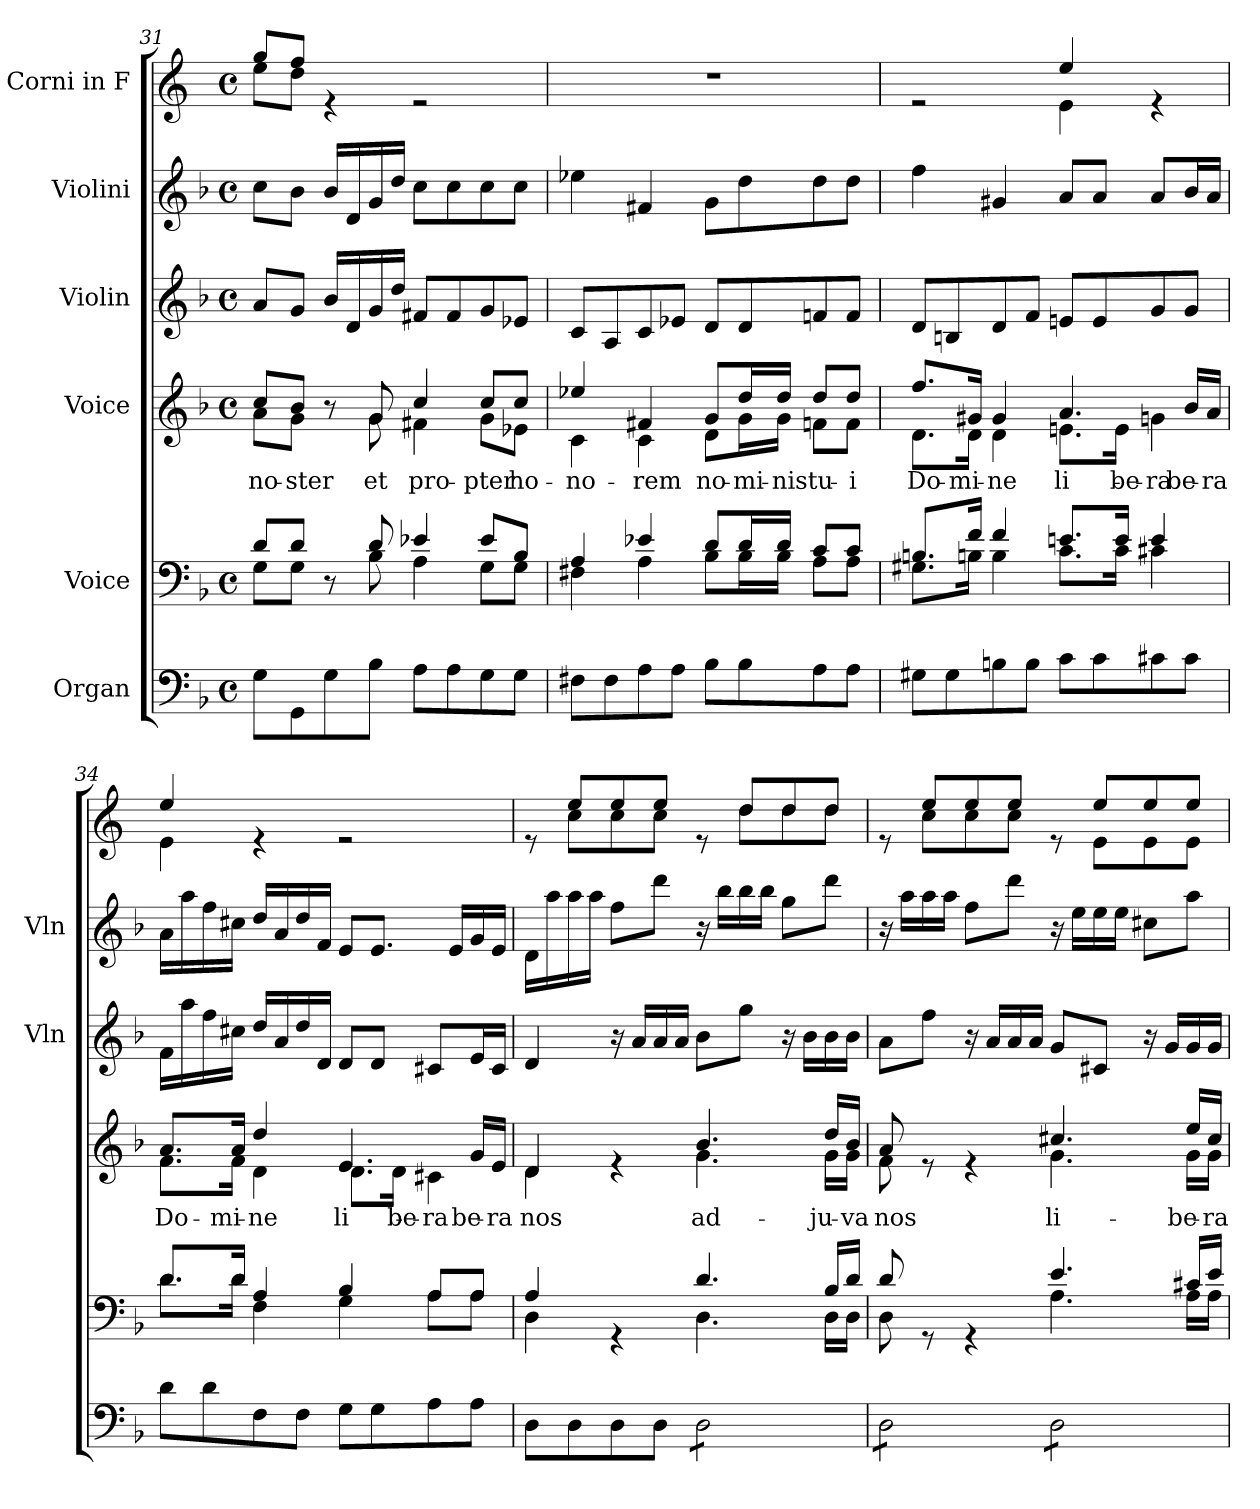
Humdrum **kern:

**kern	**kern	**kern	**text	**kern	**kern	**kern
*part6	*part5	*part4	*part4	*part3	*part2	*part1
*staff6	*staff5	*staff4	*staff4	*staff3	*staff2	*staff1
*I"Organ	*I"Voice	*I"Voice	*	*I"Violin	*I"Violini	*I"Corni in F
*	*	*	*	*I'Vln	*I'Vln	*
*clefF4	*clefF4	*clefG2	*	*clefG2	*clefG2	*clefG2
*	*	*	*	*	*	*ITrd4c7
*k[b-]	*k[b-]	*k[b-]	*	*k[b-]	*k[b-]	*k[b-]
*M4/4	*M4/4	*M4/4	*	*M4/4	*M4/4	*M4/4
*met(c)	*met(c)	*met(c)	*	*met(c)	*met(c)	*met(c)
=31	=31	=31	=31	=31	=31	=31
*	*^	*	*	*	*	*
!	!	!	!	!LO:LY:b	!	!	!
*	*	*	*^	*	*	*	*^
8G\L	8d/L	8G\L	8cc/L	8a\L	no-	8a/L	8cc\L	8cc/L	8a\L
!	!	!	!	!	!LO:LY:b	!	!	!	!
8GG\	8d/J	8G\J	8b-/J	8g\J	-ster	8g/J	8b-\J	8b-/J	8g\J
8G\	8r	8ryy	8r	8ryy	.	16b-/LL	16b-/LL	4re	2.ryy
.	.	.	.	.	.	16d/	16d/	.	.
!	!	!	!	!	!LO:LY:b	!	!	!	!
8B-\J	8d/	8B-\	8g/	8g\	et	16g/	16g/	.	.
.	.	.	.	.	.	16dd/JJ	16dd/JJ	.	.
!	!	!	!	!	!LO:LY:b	!	!	!	!
8A\L	4e-X/	4A\	4cc/	4f#X\	pro-	8f#X/L	8cc\L	2re	.
8A\	.	.	.	.	.	8f#/	8cc\	.	.
!	!	!	!	!	!LO:LY:b	!	!	!	!
8G\	8e-/L	8G\L	8cc/L	8g\L	-pter	8g/	8cc\	.	.
!	!	!	!	!	!LO:LY:b	!	!	!	!
8G\J	8B-/J	8G\J	8cc/J	8e-X\J	ho-	8e-X/J	8cc\J	.	.
*	*	*	*	*	*	*	*	*v	*v
=32	=32	=32	=32	=32	=32	=32	=32	=32
!	!	!	!	!	!LO:LY:b	!	!	!
8F#X\L	4A/	4F#X\	4ee-X/	4c\	-no-	8c/L	4ee-X\	1r
8F#\	.	.	.	.	.	8A/	.	.
!	!	!	!	!	!LO:LY:b	!	!	!
8A\	4e-X/	4A\	4f#X/	4c\	-rem	8c/	4f#X/	.
8A\J	.	.	.	.	.	8e-X/J	.	.
!	!	!	!	!	!LO:LY:b	!	!	!
8B-\L	8d/L	8B-\L	8g/L	8d\L	no-	8d/L	8g\L	.
!	!	!	!	!	!LO:LY:b	!	!	!
8B-\	16d/L	16B-\L	16dd/L	16g\L	-mi-	8d/	8dd\	.
!	!	!	!	!	!LO:LY:b	!	!	!
.	16d/JJ	16B-\JJ	16dd/JJ	16g\JJ	-nis	.	.	.
!	!	!	!	!	!LO:LY:b	!	!	!
8A\	8c/L	8A\L	8dd/L	8fn\L	tu-	8fn/	8dd\	.
!	!	!	!	!	!LO:LY:b	!	!	!
8A\J	8c/J	8A\J	8dd/J	8f\J	-i	8f/J	8dd\J	.
!!LO:LB:g=z
=33	=33	=33	=33	=33	=33	=33	=33	=33
!	!	!	!	!	!LO:LY:b	!	!	!
*	*	*	*	*	*	*	*	*^
8G#X\L	8.Bn/L	8.G#X\L	8.ff/L	8.d\L	Do-	8d/L	4ff\	2re	2ryy
8G#\	.	.	.	.	.	8Bn/	.	.	.
!	!	!	!	!	!LO:LY:b	!	!	!	!
.	16f/Jk	16Bn\Jk	16g#X/Jk	16d\Jk	-mi-	.	.	.	.
!	!	!	!	!	!LO:LY:b	!	!	!	!
8Bn\	4f/	4B\	4g#/	4d\	-ne	8d/	4g#X/	.	.
8B\J	.	.	.	.	.	8f/J	.	.	.
!	!	!	!	!	!LO:LY:b	!	!	!	!
!	!	!	!	!	!LO:LY:b	!	!	!	!
8c\L	8.en/L	8.c\L	4.a/	8.en\L	li-	8en/L	8a/L	4a/	4A\
8c\	.	.	.	.	.	8e/	8a/J	.	.
!	!	!	!	!	!LO:LY:b	!	!	!	!
.	16e/Jk	16c\Jk	.	16e\Jk	-be-	.	.	.	.
!	!	!	!	!	!LO:LY:b	!	!	!	!
8c#X\	4e/	4c#X\	.	4gn\	-ra	8g/	8a/L	4re	4ryy
!	!	!	!	!	!LO:LY:b	!	!	!	!
8c#\J	.	.	16b-/LL	.	-be-	8g/J	16b-/L	.	.
!	!	!	!	!	!LO:LY:b	!	!	!	!
.	.	.	16a/JJ	.	-ra	.	16a/JJ	.	.
=34	=34	=34	=34	=34	=34	=34	=34	=34	=34
!	!	!	!	!	!LO:LY:b	!	!	!	!
8d\L	8.d/L	8.d\L	8.a/L	8.f\L	Do-	16f\LL	16a\LL	4a/	4A\
.	.	.	.	.	.	16aa\	16aa\	.	.
8d\	.	.	.	.	.	16ff\	16ff\	.	.
!	!	!	!	!	!LO:LY:b	!	!	!	!
.	16d/Jk	16d\Jk	16a/Jk	16f\Jk	-mi-	16cc#X\JJ	16cc#X\JJ	.	.
!	!	!	!	!	!LO:LY:b	!	!	!	!
8F\	4A/	4F\	4dd/	4d\	-ne	16dd/LL	16dd/LL	4re	2.ryy
.	.	.	.	.	.	16a/	16a/	.	.
8F\J	.	.	.	.	.	16dd/	16dd/	.	.
.	.	.	.	.	.	16d/JJ	16f/JJ	.	.
!	!	!	!	!	!LO:LY:b	!	!	!	!
!	!	!	!	!	!LO:LY:b	!	!	!	!
8G\L	4B-/	4G\	4.e/	8.d\L	li-	8d/L	8e/L	2re	.
8G\	.	.	.	.	.	8d/J	8.e/J	.	.
!	!	!	!	!	!LO:LY:b	!	!	!	!
.	.	.	.	16d\Jk	-be-	.	.	.	.
!	!	!	!	!	!LO:LY:b	!	!	!	!
8A\	8A/L	8A\L	.	4c#X\	-ra	8c#X/L	.	.	.
.	.	.	.	.	.	.	16e/LL	.	.
!	!	!	!	!	!LO:LY:b	!	!	!	!
8A\J	8A/J	8A\J	16g/LL	.	-be-	16e/L	16g/	.	.
!	!	!	!	!	!LO:LY:b	!	!	!	!
.	.	.	16e/JJ	.	-ra	16c#/JJ	16e/JJ	.	.
=35	=35	=35	=35	=35	=35	=35	=35	=35	=35
!	!	!	!	!	!LO:LY:b	!	!	!	!
8D\L	4A/	4D\	4d/	4d\	nos	4d/	16d\LL	8re	8ryy
.	.	.	.	.	.	.	16aa\	.	.
8D\	.	.	.	.	.	.	16aa\	8a/L	8f\L
.	.	.	.	.	.	.	16aa\JJ	.	.
8D\	4rGG	4ryy	4re	4ryy	.	16r	8ff\L	8a/	8f\
.	.	.	.	.	.	16a/LL	.	.	.
8D\J	.	.	.	.	.	16a/	8ddd\J	8a/J	8f\J
.	.	.	.	.	.	16a/JJ	.	.	.
!	!	!	!	!	!LO:LY:b	!	!	!	!
*tremolo	*	*	*	*	*	*	*	*	*
8D\L	4.d/	4.D\	4.b-/	4.g\	ad-	8b-\L	16r	8re	8ryy
.	.	.	.	.	.	.	16bb-\LL	.	.
8D\	.	.	.	.	.	8gg\J	16bb-\	8g/L	8g\L
.	.	.	.	.	.	.	16bb-\JJ	.	.
8D\	.	.	.	.	.	16r	8gg\L	8g/	8g\
.	.	.	.	.	.	16b-\LL	.	.	.
!	!	!	!	!	!LO:LY:b	!	!	!	!
8D\J	16B-/LL	16D\LL	16dd/LL	16g\LL	-ju-	16b-\	8ddd\J	8g/J	8g\J
!	!	!	!	!	!LO:LY:b	!	!	!	!
.	16d/JJ	16D\JJ	16b-/JJ	16g\JJ	-va	16b-\JJ	.	.	.
!!LO:PB:g=z	!!
=36	=36	=36	=36	=36	=36	=36	=36	=36	=36
!	!	!	!	!	!LO:LY:b	!	!	!	!
8D\L	8d/	8D\	8a/	8f\	nos	8a\L	16r	8re	8ryy
.	.	.	.	.	.	.	16aa\LL	.	.
8D\	8rGG	4.ryy	8re	4.ryy	.	8ff\J	16aa\	8a/L	8f\L
.	.	.	.	.	.	.	16aa\JJ	.	.
8D\	4rGG	.	4re	.	.	16r	8ff\L	8a/	8f\
.	.	.	.	.	.	16a/LL	.	.	.
8D\J	.	.	.	.	.	16a/	8ddd\J	8a/J	8f\J
.	.	.	.	.	.	16a/JJ	.	.	.
!	!	!	!	!	!LO:LY:b	!	!	!	!
8D\L	4.e/	4.A\	4.cc#X/	4.g\	li-	8g/L	16r	8re	8ryy
.	.	.	.	.	.	.	16ee\LL	.	.
8D\	.	.	.	.	.	8c#X/J	16ee\	8a/L	8A\L
.	.	.	.	.	.	.	16ee\JJ	.	.
8D\	.	.	.	.	.	16r	8cc#X\L	8a/	8A\
.	.	.	.	.	.	16g/LL	.	.	.
!	!	!	!	!	!LO:LY:b	!	!	!	!
8D\J	16c#X/LL	16A\LL	16ee/LL	16g\LL	-be-	16g/	8aa\J	8a/J	8A\J
*Xtremolo	*	*	*	*	*	*	*	*	*
!	!	!	!	!	!LO:LY:b	!	!	!	!
.	16e/JJ	16A\JJ	16cc#/JJ	16g\JJ	-ra	16g/JJ	.	.	.
*	*v	*v	*	*	*	*	*	*v	*v
*	*	*v	*v	*	*	*	*
=	=	=	=	=	=	=
*-	*-	*-	*-	*-	*-	*-
